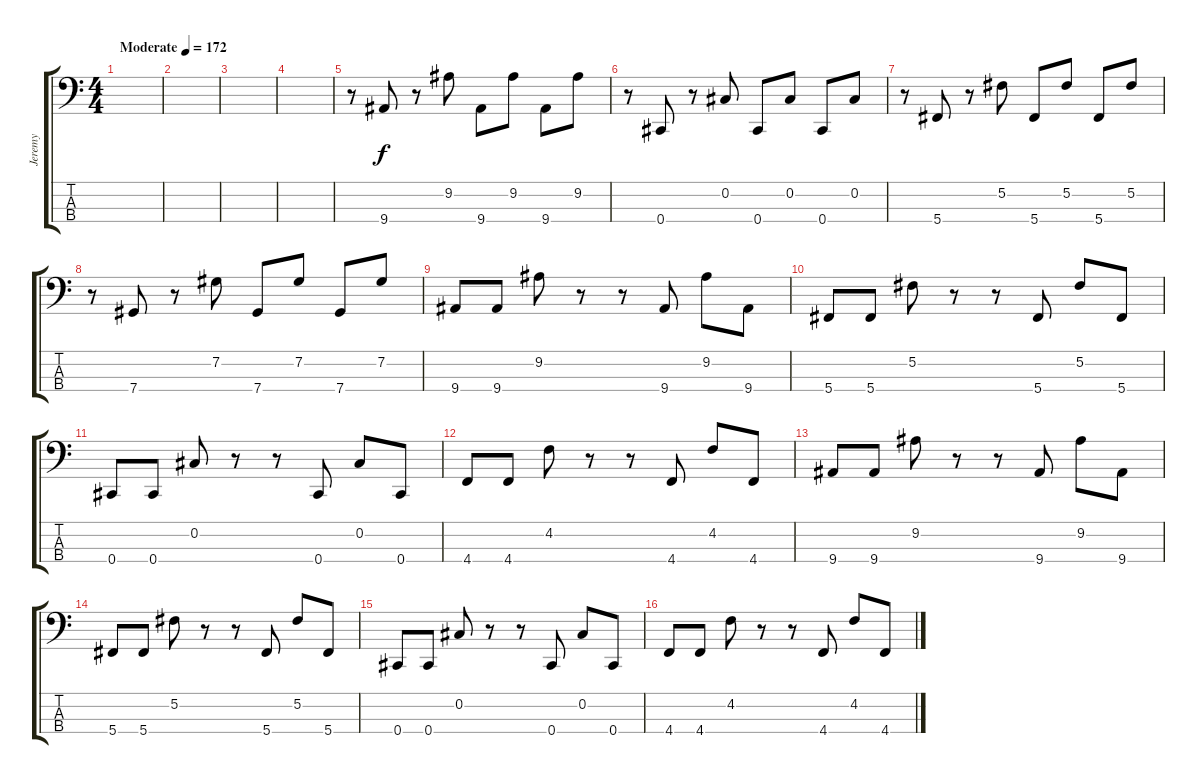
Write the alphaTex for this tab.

\track ("Jeremy" "Jeremy") {instrument electricbassfinger}
\staff {score tabs}
\tuning (Gb2 Db2 Ab1 Db1) {hide}
\ts (4 4)
\tempo (172 "Moderate")
\clef f4
\ks c
|
|
|
|
r.8 9.4.8 r.8 9.2.8 9.4.8 9.2.8 9.4.8 9.2.8 |
r.8 0.4.8 r.8 0.2.8 0.4.8 0.2.8 0.4.8 0.2.8 |
r.8 5.4.8 r.8 5.2.8 5.4.8 5.2.8 5.4.8 5.2.8 |
r.8 7.4.8 r.8 7.2.8 7.4.8 7.2.8 7.4.8 7.2.8 |
9.4.8 9.4.8 9.2.8 r.8 r.8 9.4.8 9.2.8 9.4.8 |
5.4.8 5.4.8 5.2.8 r.8 r.8 5.4.8 5.2.8 5.4.8 |
0.4.8 0.4.8 0.2.8 r.8 r.8 0.4.8 0.2.8 0.4.8 |
4.4.8 4.4.8 4.2.8 r.8 r.8 4.4.8 4.2.8 4.4.8 |
9.4.8 9.4.8 9.2.8 r.8 r.8 9.4.8 9.2.8 9.4.8 |
5.4.8 5.4.8 5.2.8 r.8 r.8 5.4.8 5.2.8 5.4.8 |
0.4.8 0.4.8 0.2.8 r.8 r.8 0.4.8 0.2.8 0.4.8 |
4.4.8 4.4.8 4.2.8 r.8 r.8 4.4.8 4.2.8 4.4.8
